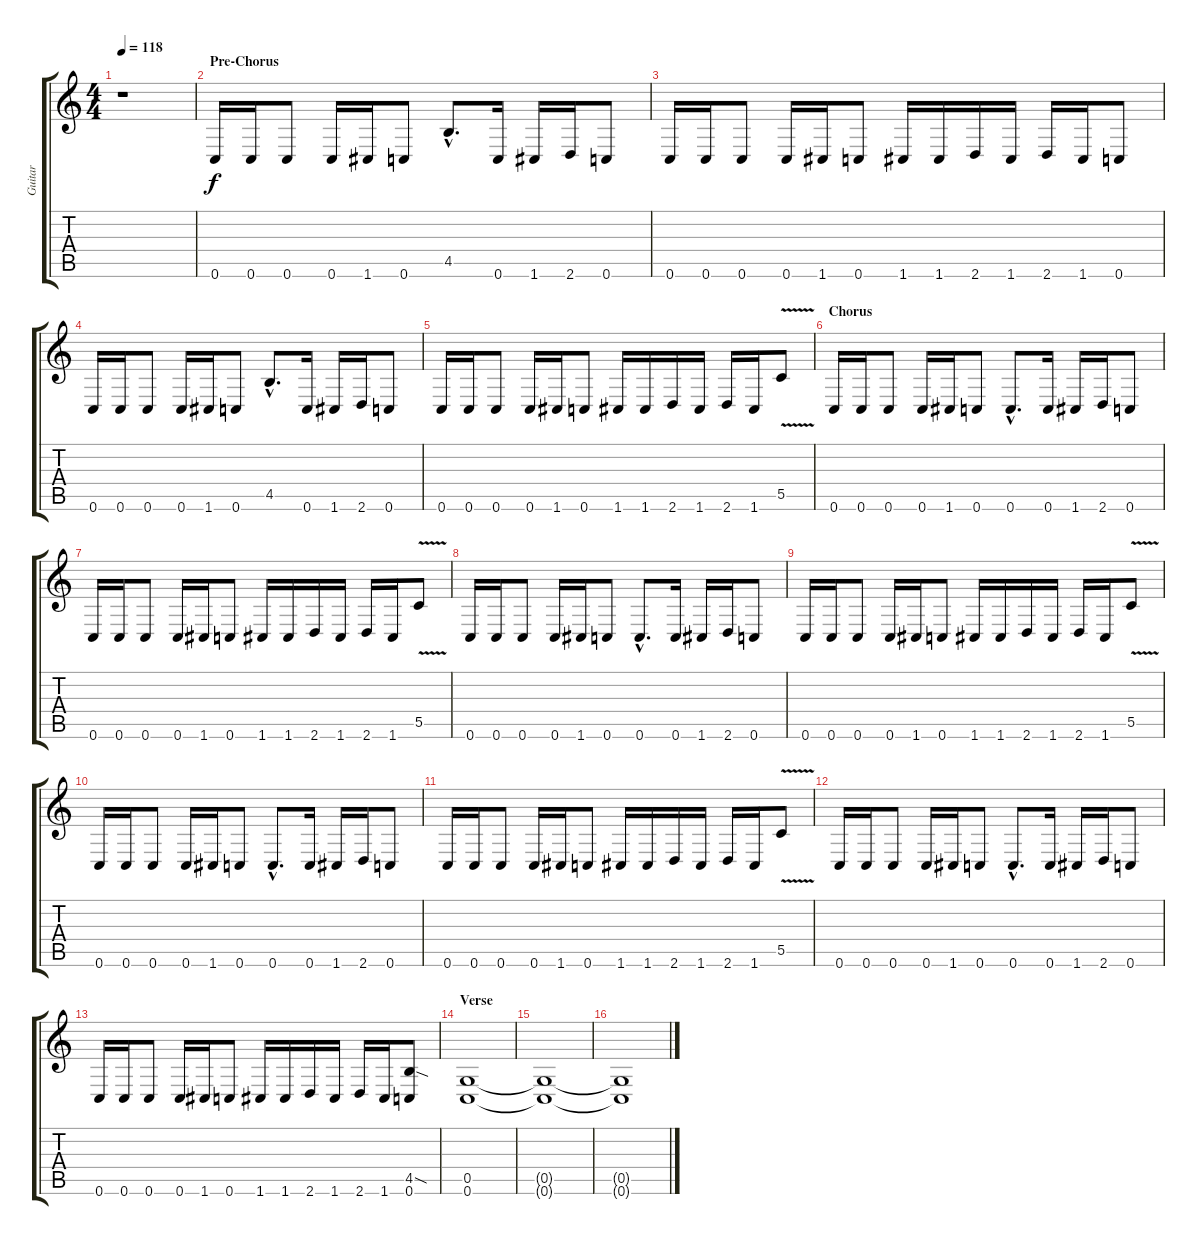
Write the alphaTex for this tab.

\track ("Guitar" "Guitar") {instrument distortionguitar}
\staff {score tabs}
\tuning (E4 C4 G3 C3 G2 C2) {hide}
\ts (4 4)
\tempo 118
\clef g2
\ks c
r.1{dy f} |
\section ("" "Pre-Chorus")
0.6.16 0.6.16 0.6.8 0.6.16 1.6.16 0.6.8 4.5{hac}.8{d} 0.6.16 1.6.16 2.6.16 0.6.8 |
0.6.16 0.6.16 0.6.8 0.6.16 1.6.16 0.6.8 1.6.16 1.6.16 2.6.16 1.6.16 2.6.16 1.6.16 0.6.8 |
0.6.16 0.6.16 0.6.8 0.6.16 1.6.16 0.6.8 4.5{hac}.8{d} 0.6.16 1.6.16 2.6.16 0.6.8 |
0.6.16 0.6.16 0.6.8 0.6.16 1.6.16 0.6.8 1.6.16 1.6.16 2.6.16 1.6.16 2.6.16 1.6.16 5.5{v}.8 |
\section ("" "Chorus")
0.6.16 0.6.16 0.6.8 0.6.16 1.6.16 0.6.8 0.6{hac}.8{d} 0.6.16 1.6.16 2.6.16 0.6.8 |
0.6.16 0.6.16 0.6.8 0.6.16 1.6.16 0.6.8 1.6.16 1.6.16 2.6.16 1.6.16 2.6.16 1.6.16 5.5{v}.8 |
0.6.16 0.6.16 0.6.8 0.6.16 1.6.16 0.6.8 0.6{hac}.8{d} 0.6.16 1.6.16 2.6.16 0.6.8 |
0.6.16 0.6.16 0.6.8 0.6.16 1.6.16 0.6.8 1.6.16 1.6.16 2.6.16 1.6.16 2.6.16 1.6.16 5.5{v}.8 |
0.6.16 0.6.16 0.6.8 0.6.16 1.6.16 0.6.8 0.6{hac}.8{d} 0.6.16 1.6.16 2.6.16 0.6.8 |
0.6.16 0.6.16 0.6.8 0.6.16 1.6.16 0.6.8 1.6.16 1.6.16 2.6.16 1.6.16 2.6.16 1.6.16 5.5{v}.8 |
0.6.16 0.6.16 0.6.8 0.6.16 1.6.16 0.6.8 0.6{hac}.8{d} 0.6.16 1.6.16 2.6.16 0.6.8 |
0.6.16 0.6.16 0.6.8 0.6.16 1.6.16 0.6.8 1.6.16 1.6.16 2.6.16 1.6.16 2.6.16 1.6.16 (4.5{sod} 0.6).8 |
\section ("" "Verse")
(0.5 0.6).1 |
(0.5{t} 0.6{t}).1 |
(0.5{t} 0.6{t}).1
